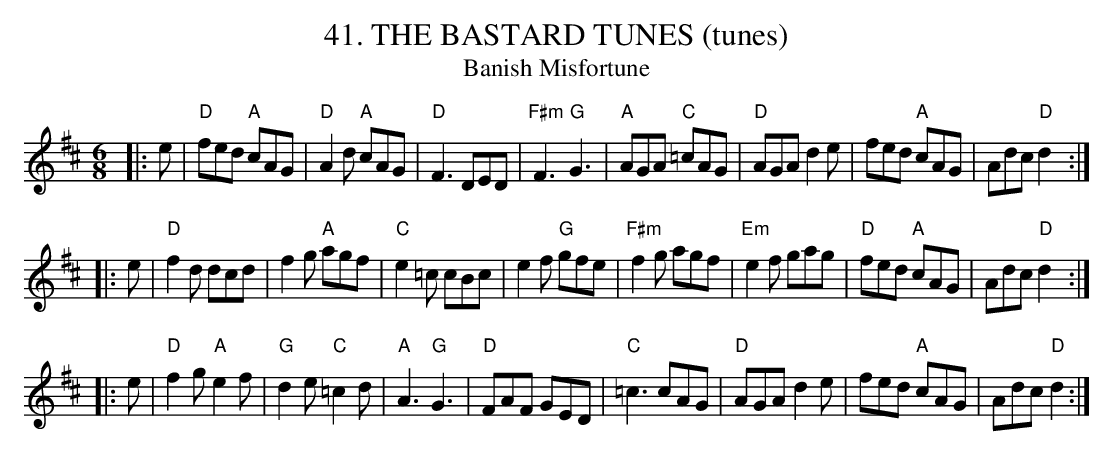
X:1
T:41. THE BASTARD TUNES (tunes)
T:Banish Misfortune
M:6/8
K:D
|:e|\
"D"fed "A"cAG|"D"A2d "A"cAG|"D"F3 DED|"F#m"F3 "G"G3|\
"A"AGA "C"=cAG|"D"AGA d2e|fed "A"cAG|Adc "D"d2:|
|:e|\
"D"f2d dcd|f2g "A"agf|"C"e2=c cBc|e2f "G"gfe|\
"F#m"f2g agf|"Em"e2f gag|"D"fed "A"cAG|Adc "D"d2:|
|:e|\
"D"f2g "A"e2f|"G"d2e "C"=c2d|"A"A3 "G"G3|"D"FAF GED|\
"C"=c3 cAG|"D"AGA d2e|fed "A"cAG|Adc "D"d2:|
